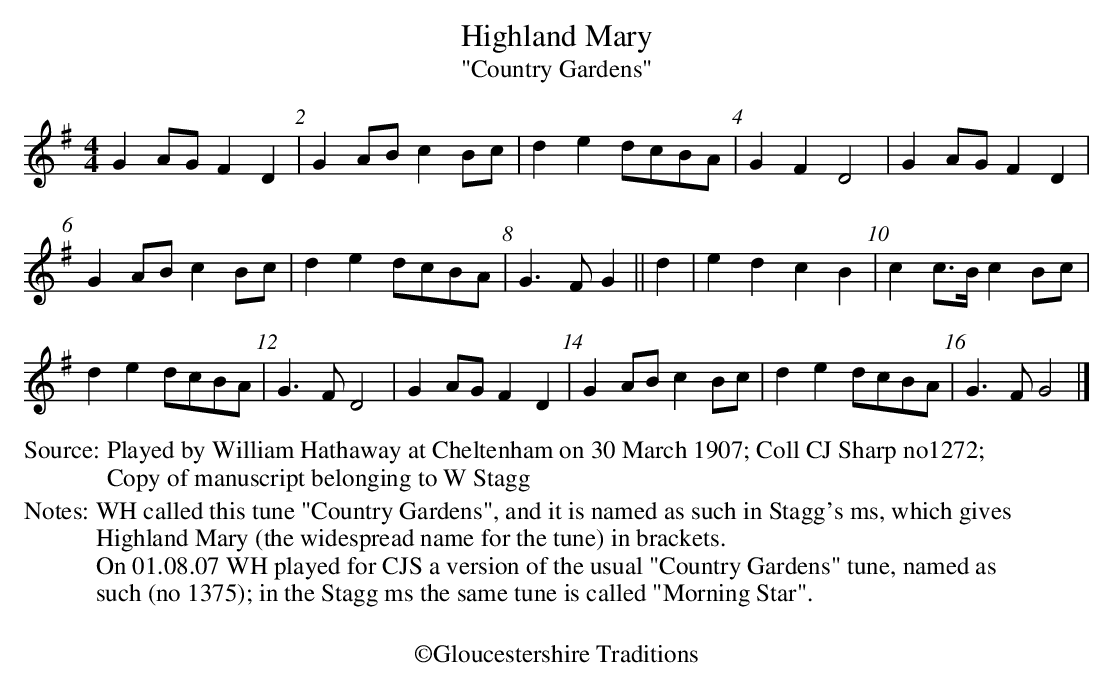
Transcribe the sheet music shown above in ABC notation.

X:1
T:Highland Mary
T:"Country Gardens"
M:4/4
L:1/8
K:G
 G2 AG F2 D2 | G2 AB c2 Bc | d2 e2 dcBA | G2 F2 D4 | G2 AG F2 D2 |
G2 AB c2 Bc | d2 e2 dcBA | G3 F G2 ||\
d2 | e2 d2 c2 B2 | c2 c>B c2 Bc |
 d2 e2 dcBA | G3 F D4 | G2 AG F2 D2 | G2 AB c2 Bc | d2 e2 dcBA | G3 F G4 |]
